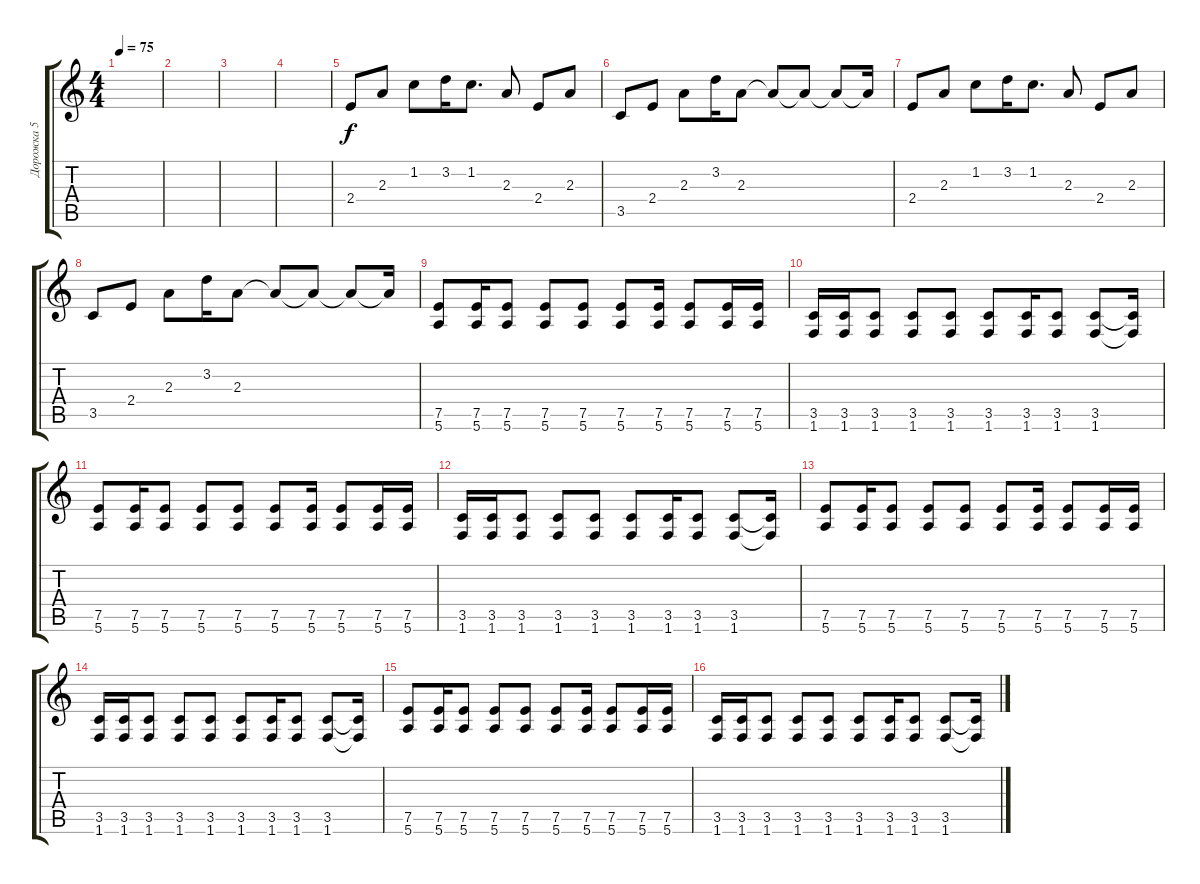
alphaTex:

\track ("Дорожка 5" "Дорожка 5") {instrument distortionguitar}
\staff {score tabs}
\tuning (E4 B3 G3 D3 A2 E2) {hide}
\ts (4 4)
\tempo 75
\clef g2
\ks c
|
|
|
|
2.4.8{volume 8 instrument acousticguitarsteel} 2.3.8 1.2.8 3.2.16 1.2.8{d} 2.3.8 2.4.8 2.3.8 |
3.5.8 2.4.8 2.3.8 3.2.16 2.3.8 2.3{t}.8 2.3{t}.8 2.3{t}.8 2.3{t}.16 |
2.4.8 2.3.8 1.2.8 3.2.16 1.2.8{d} 2.3.8 2.4.8 2.3.8 |
3.5.8 2.4.8 2.3.8 3.2.16 2.3.8 2.3{t}.8 2.3{t}.8 2.3{t}.8 2.3{t}.16 |
(7.5 5.6).8{volume 11 instrument distortionguitar} (7.5 5.6).16 (7.5 5.6).8 (7.5 5.6).8 (7.5 5.6).8 (7.5 5.6).8 (7.5 5.6).16 (7.5 5.6).8 (7.5 5.6).16 (7.5 5.6).16 |
(3.5 1.6).16 (3.5 1.6).16 (3.5 1.6).8 (3.5 1.6).8 (3.5 1.6).8 (3.5 1.6).8 (3.5 1.6).16 (3.5 1.6).8 (3.5 1.6).8 (3.5{t} 1.6{t}).16 |
(7.5 5.6).8 (7.5 5.6).16 (7.5 5.6).8 (7.5 5.6).8 (7.5 5.6).8 (7.5 5.6).8 (7.5 5.6).16 (7.5 5.6).8 (7.5 5.6).16 (7.5 5.6).16 |
(3.5 1.6).16 (3.5 1.6).16 (3.5 1.6).8 (3.5 1.6).8 (3.5 1.6).8 (3.5 1.6).8 (3.5 1.6).16 (3.5 1.6).8 (3.5 1.6).8 (3.5{t} 1.6{t}).16 |
(7.5 5.6).8{volume 11 instrument distortionguitar} (7.5 5.6).16 (7.5 5.6).8 (7.5 5.6).8 (7.5 5.6).8 (7.5 5.6).8 (7.5 5.6).16 (7.5 5.6).8 (7.5 5.6).16 (7.5 5.6).16 |
(3.5 1.6).16 (3.5 1.6).16 (3.5 1.6).8 (3.5 1.6).8 (3.5 1.6).8 (3.5 1.6).8 (3.5 1.6).16 (3.5 1.6).8 (3.5 1.6).8 (3.5{t} 1.6{t}).16 |
(7.5 5.6).8 (7.5 5.6).16 (7.5 5.6).8 (7.5 5.6).8 (7.5 5.6).8 (7.5 5.6).8 (7.5 5.6).16 (7.5 5.6).8 (7.5 5.6).16 (7.5 5.6).16 |
(3.5 1.6).16 (3.5 1.6).16 (3.5 1.6).8 (3.5 1.6).8 (3.5 1.6).8 (3.5 1.6).8 (3.5 1.6).16 (3.5 1.6).8 (3.5 1.6).8 (3.5{t} 1.6{t}).16
